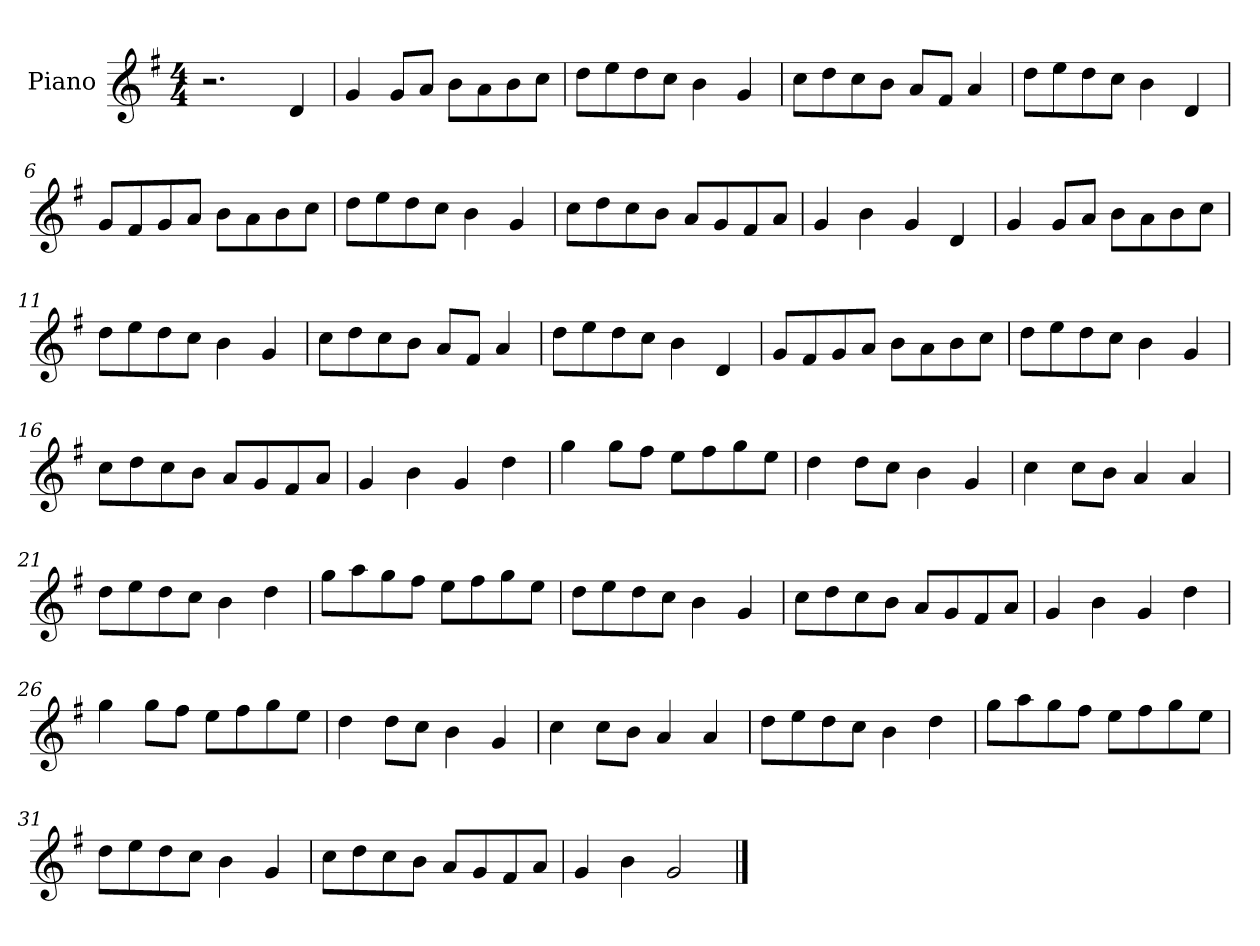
**kern
*part1
*staff1
*I"Piano
*I'Pno
*clefG2
*k[f#]
*M4/4
=1
2.r
4d/
=2
4g/
8g/L
8a/J
8b\L
8a\
8b\
8cc\J
=3
8dd\L
8ee\
8dd\
8cc\J
4b\
4g/
=4
8cc\L
8dd\
8cc\
8b\J
8a/L
8f#/J
4a/
=5
8dd\L
8ee\
8dd\
8cc\J
4b\
4d/
=6
8g/L
8f#/
8g/
8a/J
8b\L
8a\
8b\
8cc\J
=7
8dd\L
8ee\
8dd\
8cc\J
4b\
4g/
=8
8cc\L
8dd\
8cc\
8b\J
8a/L
8g/
8f#/
8a/J
=9
4g/
4b\
4g/
4d/
=10
4g/
8g/L
8a/J
8b\L
8a\
8b\
8cc\J
=11
8dd\L
8ee\
8dd\
8cc\J
4b\
4g/
=12
8cc\L
8dd\
8cc\
8b\J
8a/L
8f#/J
4a/
=13
8dd\L
8ee\
8dd\
8cc\J
4b\
4d/
=14
8g/L
8f#/
8g/
8a/J
8b\L
8a\
8b\
8cc\J
=15
8dd\L
8ee\
8dd\
8cc\J
4b\
4g/
=16
8cc\L
8dd\
8cc\
8b\J
8a/L
8g/
8f#/
8a/J
=17
4g/
4b\
4g/
4dd\
=18
4gg\
8gg\L
8ff#\J
8ee\L
8ff#\
8gg\
8ee\J
=19
4dd\
8dd\L
8cc\J
4b\
4g/
=20
4cc\
8cc\L
8b\J
4a/
4a/
=21
8dd\L
8ee\
8dd\
8cc\J
4b\
4dd\
=22
8gg\L
8aa\
8gg\
8ff#\J
8ee\L
8ff#\
8gg\
8ee\J
=23
8dd\L
8ee\
8dd\
8cc\J
4b\
4g/
=24
8cc\L
8dd\
8cc\
8b\J
8a/L
8g/
8f#/
8a/J
=25
4g/
4b\
4g/
4dd\
=26
4gg\
8gg\L
8ff#\J
8ee\L
8ff#\
8gg\
8ee\J
=27
4dd\
8dd\L
8cc\J
4b\
4g/
=28
4cc\
8cc\L
8b\J
4a/
4a/
=29
8dd\L
8ee\
8dd\
8cc\J
4b\
4dd\
=30
8gg\L
8aa\
8gg\
8ff#\J
8ee\L
8ff#\
8gg\
8ee\J
=31
8dd\L
8ee\
8dd\
8cc\J
4b\
4g/
=32
8cc\L
8dd\
8cc\
8b\J
8a/L
8g/
8f#/
8a/J
=33
4g/
4b\
2g/
==
*-
